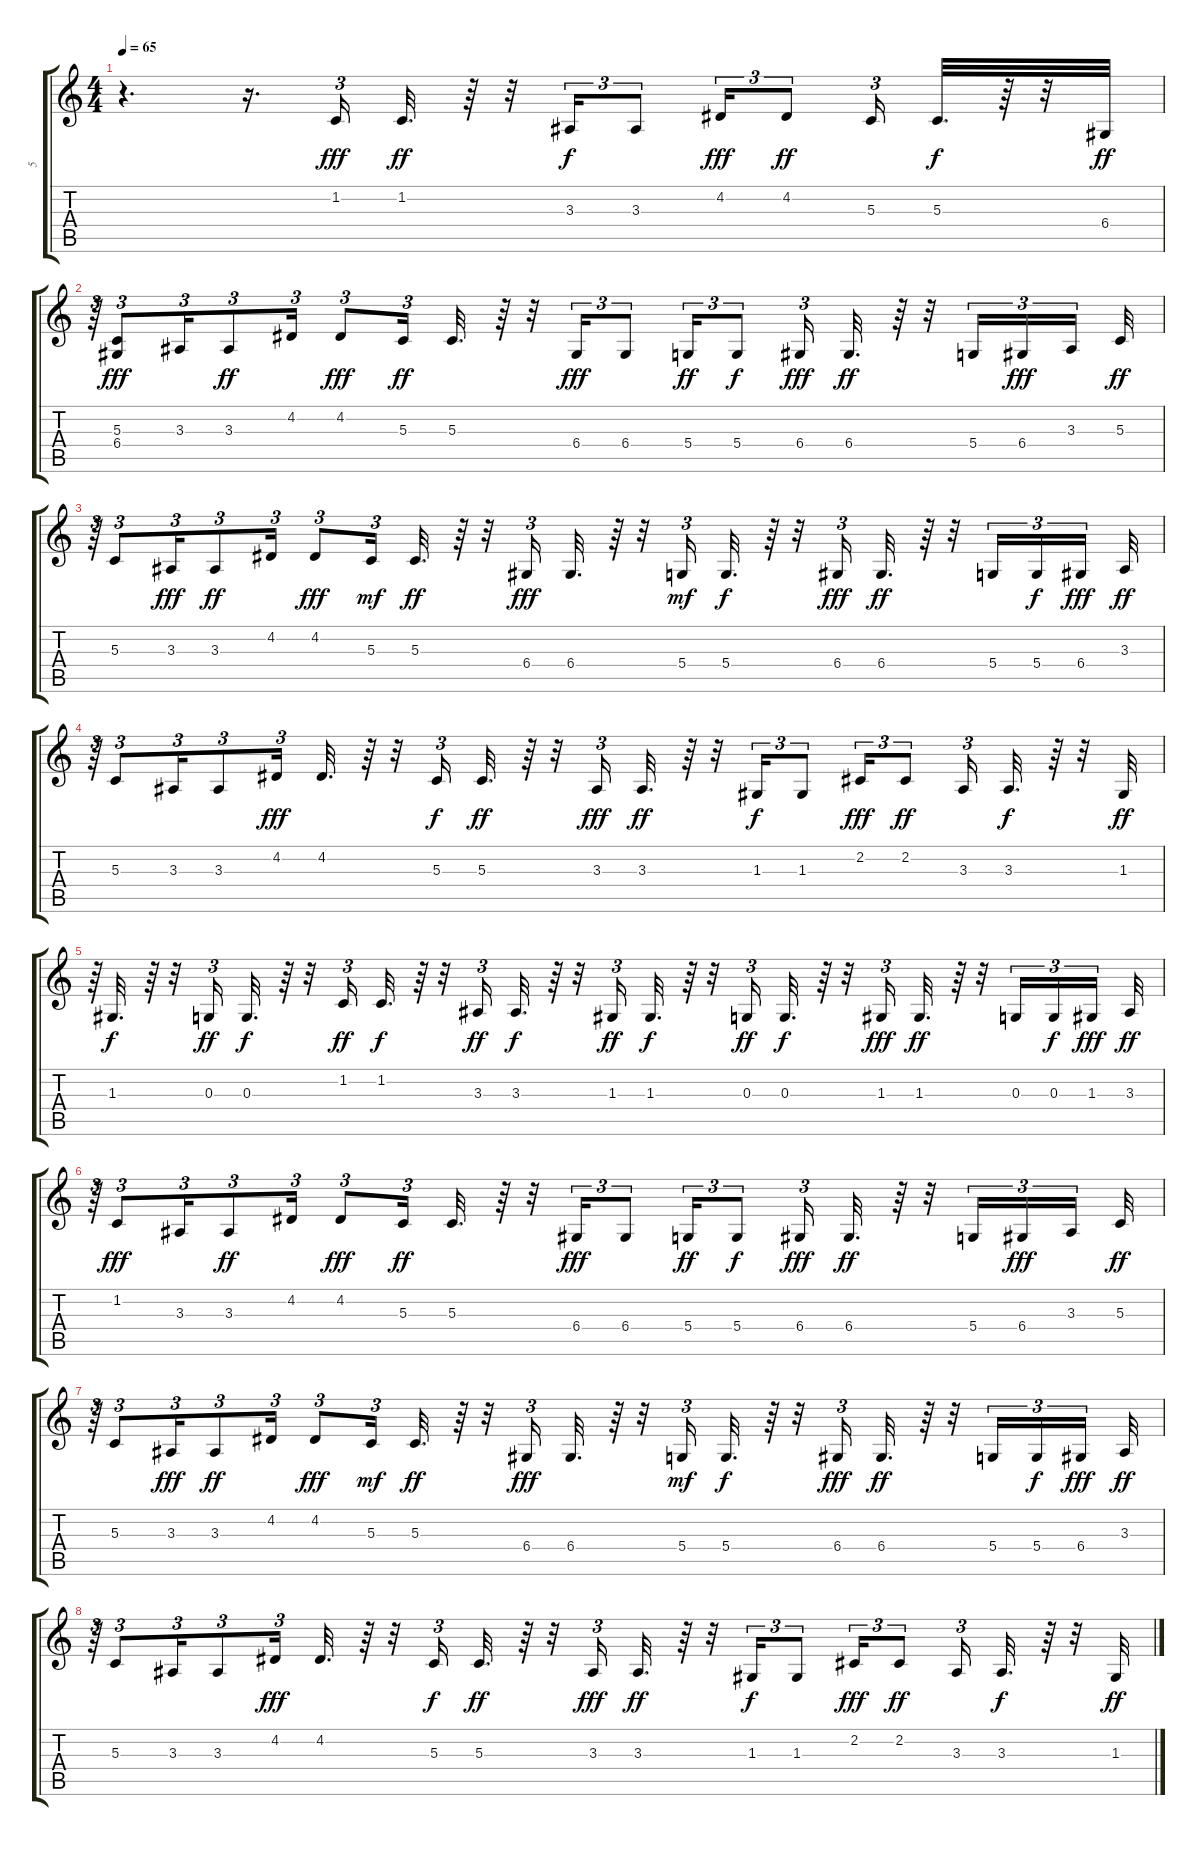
\track ("5" "5") {instrument pad2warm}
\staff {score tabs}
\tuning (E4 B3 G3 D3 A2 E2) {hide}
\ts (4 4)
\tempo 65
\clef g2
\ks c
r.4{d dy mf} r.16{d} 1.2.16{tu (3 2) dy fff balance 8 instrument voiceoohs} 1.2.32{d dy ff} r.64 r.32 3.3.16{tu (3 2) dy f} 3.3.8{tu (3 2)} 4.2.16{tu (3 2) dy fff} 4.2.8{tu (3 2) dy ff} 5.3.16{tu (3 2)} 5.3.32{d dy f} r.64 r.32 6.4.32{dy ff} |
r.64{tu (3 2)} (5.3 6.4).8{tu (3 2) dy fff} 3.3.16{tu (3 2)} 3.3.8{tu (3 2) dy ff} 4.2.16{tu (3 2)} 4.2.8{tu (3 2) dy fff} 5.3.16{tu (3 2) dy ff} 5.3.32{d} r.64 r.32 6.4.16{tu (3 2) dy fff} 6.4.8{tu (3 2)} 5.4.16{tu (3 2) dy ff} 5.4.8{tu (3 2) dy f} 6.4.16{tu (3 2) dy fff} 6.4.32{d dy ff} r.64 r.32 5.4.16{tu (3 2)} 6.4.16{tu (3 2) dy fff} 3.3.16{tu (3 2) beam splitsecondary} 5.3.32{dy ff} |
r.64{tu (3 2)} 5.3.8{tu (3 2)} 3.3.16{tu (3 2) dy fff} 3.3.8{tu (3 2) dy ff} 4.2.16{tu (3 2)} 4.2.8{tu (3 2) dy fff} 5.3.16{tu (3 2) dy mf} 5.3.32{d dy ff} r.64 r.32 6.4.16{tu (3 2) dy fff} 6.4.32{d} r.64 r.32 5.4.16{tu (3 2) dy mf} 5.4.32{d dy f} r.64 r.32 6.4.16{tu (3 2) dy fff} 6.4.32{d dy ff} r.64 r.32 5.4.16{tu (3 2)} 5.4.16{tu (3 2) dy f} 6.4.16{tu (3 2) dy fff} 3.3.32{dy ff} |
r.64{tu (3 2)} 5.3.8{tu (3 2)} 3.3.16{tu (3 2)} 3.3.8{tu (3 2)} 4.2.16{tu (3 2) dy fff} 4.2.32{d} r.64 r.32 5.3.16{tu (3 2) dy f} 5.3.32{d dy ff} r.64 r.32 3.3.16{tu (3 2) dy fff} 3.3.32{d dy ff} r.64 r.32 1.3.16{tu (3 2) dy f} 1.3.8{tu (3 2)} 2.2.16{tu (3 2) dy fff} 2.2.8{tu (3 2) dy ff} 3.3.16{tu (3 2)} 3.3.32{d dy f} r.64 r.32 1.3.32{dy ff} |
r.64{tu (3 2)} 1.3.32{d dy f} r.64 r.32 0.3.16{tu (3 2) dy ff} 0.3.32{d dy f} r.64 r.32 1.2.16{tu (3 2) dy ff} 1.2.32{d dy f} r.64 r.32 3.3.16{tu (3 2) dy ff} 3.3.32{d dy f} r.64 r.32 1.3.16{tu (3 2) dy ff} 1.3.32{d dy f} r.64 r.32 0.3.16{tu (3 2) dy ff} 0.3.32{d dy f} r.64 r.32 1.3.16{tu (3 2) dy fff} 1.3.32{d dy ff} r.64 r.32 0.3.16{tu (3 2)} 0.3.16{tu (3 2) dy f} 1.3.16{tu (3 2) dy fff} 3.3.32{dy ff} |
r.64{tu (3 2)} 1.2.8{tu (3 2) dy fff} 3.3.16{tu (3 2)} 3.3.8{tu (3 2) dy ff} 4.2.16{tu (3 2)} 4.2.8{tu (3 2) dy fff} 5.3.16{tu (3 2) dy ff} 5.3.32{d} r.64 r.32 6.4.16{tu (3 2) dy fff} 6.4.8{tu (3 2)} 5.4.16{tu (3 2) dy ff} 5.4.8{tu (3 2) dy f} 6.4.16{tu (3 2) dy fff} 6.4.32{d dy ff} r.64 r.32 5.4.16{tu (3 2)} 6.4.16{tu (3 2) dy fff} 3.3.16{tu (3 2) beam splitsecondary} 5.3.32{dy ff} |
r.64{tu (3 2)} 5.3.8{tu (3 2)} 3.3.16{tu (3 2) dy fff} 3.3.8{tu (3 2) dy ff} 4.2.16{tu (3 2)} 4.2.8{tu (3 2) dy fff} 5.3.16{tu (3 2) dy mf} 5.3.32{d dy ff} r.64 r.32 6.4.16{tu (3 2) dy fff} 6.4.32{d} r.64 r.32 5.4.16{tu (3 2) dy mf} 5.4.32{d dy f} r.64 r.32 6.4.16{tu (3 2) dy fff} 6.4.32{d dy ff} r.64 r.32 5.4.16{tu (3 2)} 5.4.16{tu (3 2) dy f} 6.4.16{tu (3 2) dy fff} 3.3.32{dy ff} |
r.64{tu (3 2)} 5.3.8{tu (3 2)} 3.3.16{tu (3 2)} 3.3.8{tu (3 2)} 4.2.16{tu (3 2) dy fff} 4.2.32{d} r.64 r.32 5.3.16{tu (3 2) dy f} 5.3.32{d dy ff} r.64 r.32 3.3.16{tu (3 2) dy fff} 3.3.32{d dy ff} r.64 r.32 1.3.16{tu (3 2) dy f} 1.3.8{tu (3 2)} 2.2.16{tu (3 2) dy fff} 2.2.8{tu (3 2) dy ff} 3.3.16{tu (3 2)} 3.3.32{d dy f} r.64 r.32 1.3.32{dy ff}
